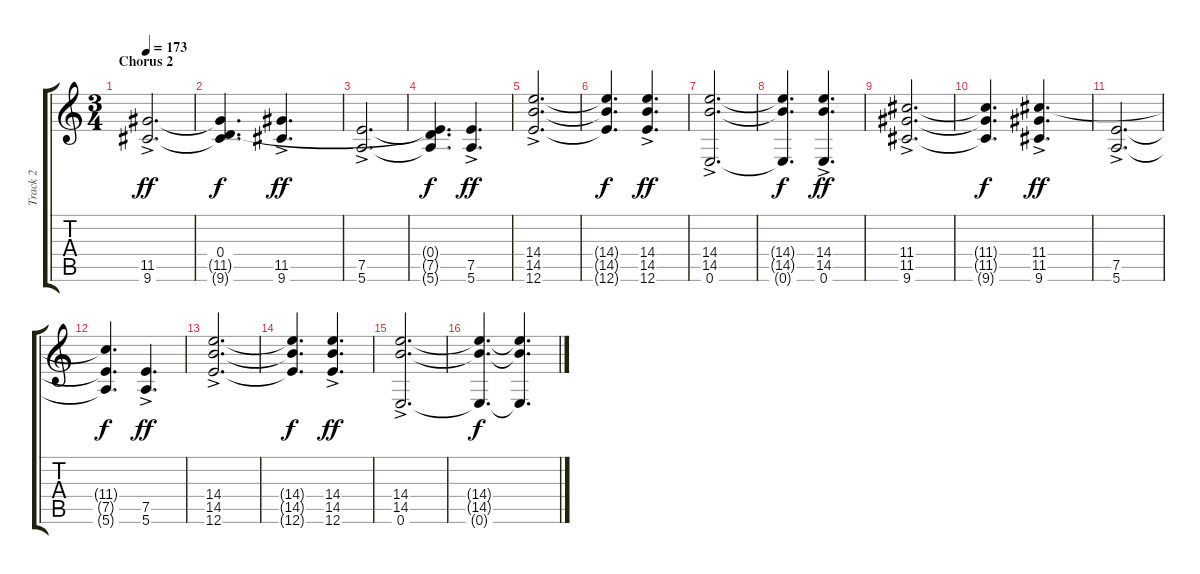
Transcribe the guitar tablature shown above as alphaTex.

\track ("Track 2" "Track 2") {instrument electricguitarjazz}
\staff {score tabs}
\tuning (E4 B3 G3 D3 A2 E2) {hide}
\ts (3 4)
\section ("" "Chorus 2")
\tempo 173
\clef g2
\ks c
(11.5{ac} 9.6{ac}).2{d dy ff instrument overdrivenguitar} |
(0.4 11.5{t} 9.6{t}).4{d dy f} (11.5{ac} 9.6{ac}).4{d dy ff} |
(7.5{ac} 5.6{ac}).2{d} |
(0.4{t} 7.5{t} 5.6{t}).4{d dy f} (7.5{ac} 5.6{ac}).4{d dy ff} |
(14.4{ac} 14.5{ac} 12.6{ac}).2{d instrument overdrivenguitar} |
(14.4{t} 14.5{t} 12.6{t}).4{d dy f} (14.4{ac} 14.5{ac} 12.6{ac}).4{d dy ff} |
(14.4{ac} 14.5{ac} 0.6{ac}).2{d} |
(14.4{t} 14.5{t} 0.6{t}).4{d dy f} (14.4{ac} 14.5{ac} 0.6{ac}).4{d dy ff} |
(11.4{ac} 11.5{ac} 9.6{ac}).2{d instrument overdrivenguitar} |
(11.4{t} 11.5{t} 9.6{t}).4{d dy f} (11.4{ac} 11.5{ac} 9.6{ac}).4{d dy ff} |
(7.5{ac} 5.6{ac}).2{d} |
(11.4{t} 7.5{t} 5.6{t}).4{d dy f} (7.5{ac} 5.6{ac}).4{d dy ff} |
(14.4{ac} 14.5{ac} 12.6{ac}).2{d instrument overdrivenguitar} |
(14.4{t} 14.5{t} 12.6{t}).4{d dy f} (14.4{ac} 14.5{ac} 12.6{ac}).4{d dy ff} |
(14.4{ac} 14.5{ac} 0.6{ac}).2{d} |
(14.4{t} 14.5{t} 0.6{t}).4{d dy f} (14.4{t} 14.5{t} 0.6{t}).4{d}
